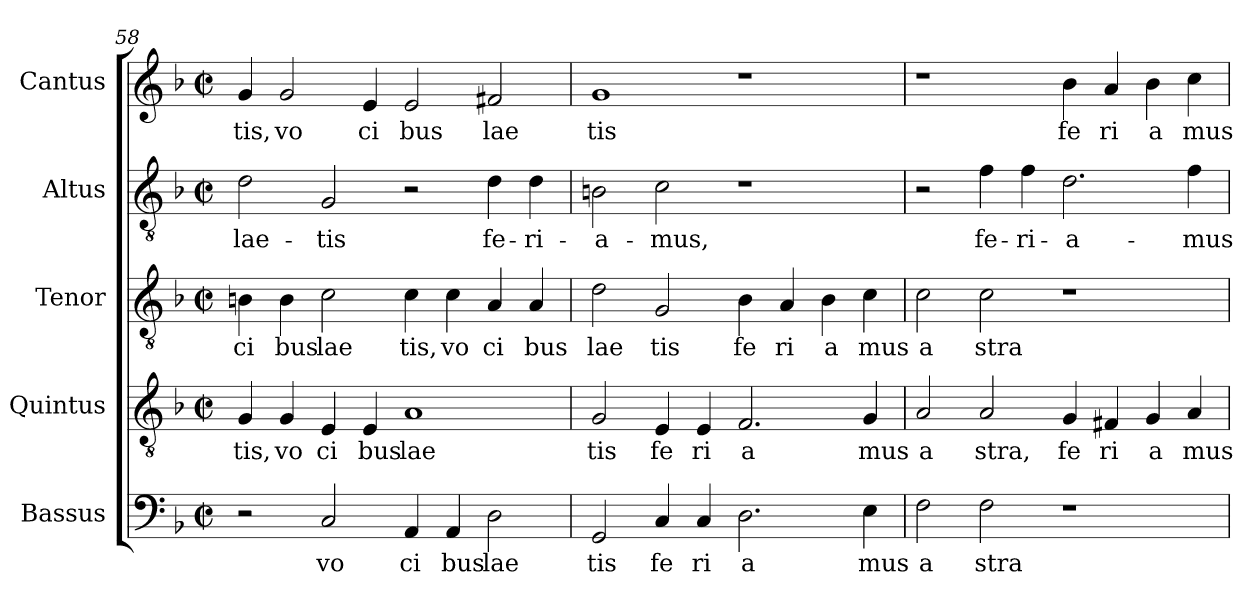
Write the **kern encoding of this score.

**kern	**text	**kern	**text	**kern	**text	**kern	**text	**kern	**text
*part5	*part5	*part4	*part4	*part3	*part3	*part2	*part2	*part1	*part1
*staff5	*staff5	*staff4	*staff4	*staff3	*staff3	*staff2	*staff2	*staff1	*staff1
*I"Bassus	*	*I"Quintus	*	*I"Tenor	*	*I"Altus	*	*I"Cantus	*
*clefF4	*	*clefGv2	*	*clefGv2	*	*clefGv2	*	*clefG2	*
*k[b-]	*	*k[b-]	*	*k[b-]	*	*k[b-]	*	*k[b-]	*
*F:	*	*F:	*	*F:	*	*F:	*	*F:	*
*M2/2	*	*M2/2	*	*M2/2	*	*M2/2	*	*M2/2	*
*met(c|)	*	*met(c|)	*	*met(c|)	*	*met(c|)	*	*met(c|)	*
=58	=58	=58	=58	=58	=58	=58	=58	=58	=58
!	!	!	!LO:LY:b:cj	!	!LO:LY:b:cj	!	!LO:LY:b:cj	!	!LO:LY:b:cj
2r	.	4G/	tis,	4Bn\	ci	2d\	lae-	4g/	tis,
!	!	!	!LO:LY:b:cj	!	!LO:LY:b:cj	!	!	!	!LO:LY:b:cj
.	.	4G/	vo	4B\	bus	.	.	2g/	vo
!	!LO:LY:b:cj	!	!LO:LY:b:cj	!	!LO:LY:b:cj	!	!LO:LY:b:cj	!	!
2C/	vo	4E/	ci	2c\	lae	2G/	-tis	.	.
!	!	!	!LO:LY:b:cj	!	!	!	!	!	!LO:LY:b:cj
.	.	4E/	bus	.	.	.	.	4e/	ci
!	!LO:LY:b:cj	!	!LO:LY:b:cj	!	!LO:LY:b:cj	!	!	!	!LO:LY:b:cj
4AA/	ci	1A	lae	4c\	tis,	2r	.	2e/	bus
!	!LO:LY:b:cj	!	!	!	!LO:LY:b:cj	!	!	!	!
4AA/	bus	.	.	4c\	vo	.	.	.	.
!	!LO:LY:b:cj	!	!	!	!LO:LY:b:cj	!	!LO:LY:b:cj	!	!LO:LY:b:cj
2D\	lae	.	.	4A/	ci	4d\	fe-	2f#X/	lae
!	!	!	!	!	!LO:LY:b:cj	!	!LO:LY:b:cj	!	!
.	.	.	.	4A/	bus	4d\	-ri-	.	.
=59	=59	=59	=59	=59	=59	=59	=59	=59	=59
!	!LO:LY:b:cj	!	!LO:LY:b:cj	!	!LO:LY:b:cj	!	!LO:LY:b:cj	!	!LO:LY:b:cj
2GG/	tis	2G/	tis	2d\	lae	2Bn\	-a-	1g	tis
!	!LO:LY:b:cj	!	!LO:LY:b:cj	!	!LO:LY:b:cj	!	!LO:LY:b:cj	!	!
4C/	fe	4E/	fe	2G/	tis	2c\	-mus,	.	.
!	!LO:LY:b:cj	!	!LO:LY:b:cj	!	!	!	!	!	!
4C/	ri	4E/	ri	.	.	.	.	.	.
!	!LO:LY:b:cj	!	!LO:LY:b:cj	!	!LO:LY:b:cj	!	!	!	!
2.D\	a	2.F/	a	4B-\	fe	1r	.	1r	.
!	!	!	!	!	!LO:LY:b:cj	!	!	!	!
.	.	.	.	4A/	ri	.	.	.	.
!	!	!	!	!	!LO:LY:b:cj	!	!	!	!
.	.	.	.	4B-\	a	.	.	.	.
!	!LO:LY:b:cj	!	!LO:LY:b:cj	!	!LO:LY:b:cj	!	!	!	!
4E\	mus	4G/	mus	4c\	mus	.	.	.	.
=60	=60	=60	=60	=60	=60	=60	=60	=60	=60
!	!LO:LY:b:cj	!	!LO:LY:b:cj	!	!LO:LY:b:cj	!	!	!	!
2F\	a	2A/	a	2c\	a	2r	.	1r	.
!	!LO:LY:b:cj	!	!LO:LY:b:cj	!	!LO:LY:b:cj	!	!LO:LY:b:cj	!	!
2F\	stra	2A/	stra,	2c\	stra	4f\	fe-	.	.
!	!	!	!	!	!	!	!LO:LY:b:cj	!	!
.	.	.	.	.	.	4f\	-ri-	.	.
!	!	!	!LO:LY:b:cj	!	!	!	!LO:LY:b:cj	!	!LO:LY:b:cj
1r	.	4G/	fe	1r	.	2.d\	-a-	4b-\	fe
!	!	!	!LO:LY:b:cj	!	!	!	!	!	!LO:LY:b:cj
.	.	4F#X/	ri	.	.	.	.	4a/	ri
!	!	!	!LO:LY:b:cj	!	!	!	!	!	!LO:LY:b:cj
.	.	4G/	a	.	.	.	.	4b-\	a
!	!	!	!LO:LY:b:cj	!	!	!	!LO:LY:b:cj	!	!LO:LY:b:cj
.	.	4A/	mus	.	.	4f\	-mus	4cc\	mus
=	=	=	=	=	=	=	=	=	=
*-	*-	*-	*-	*-	*-	*-	*-	*-	*-
